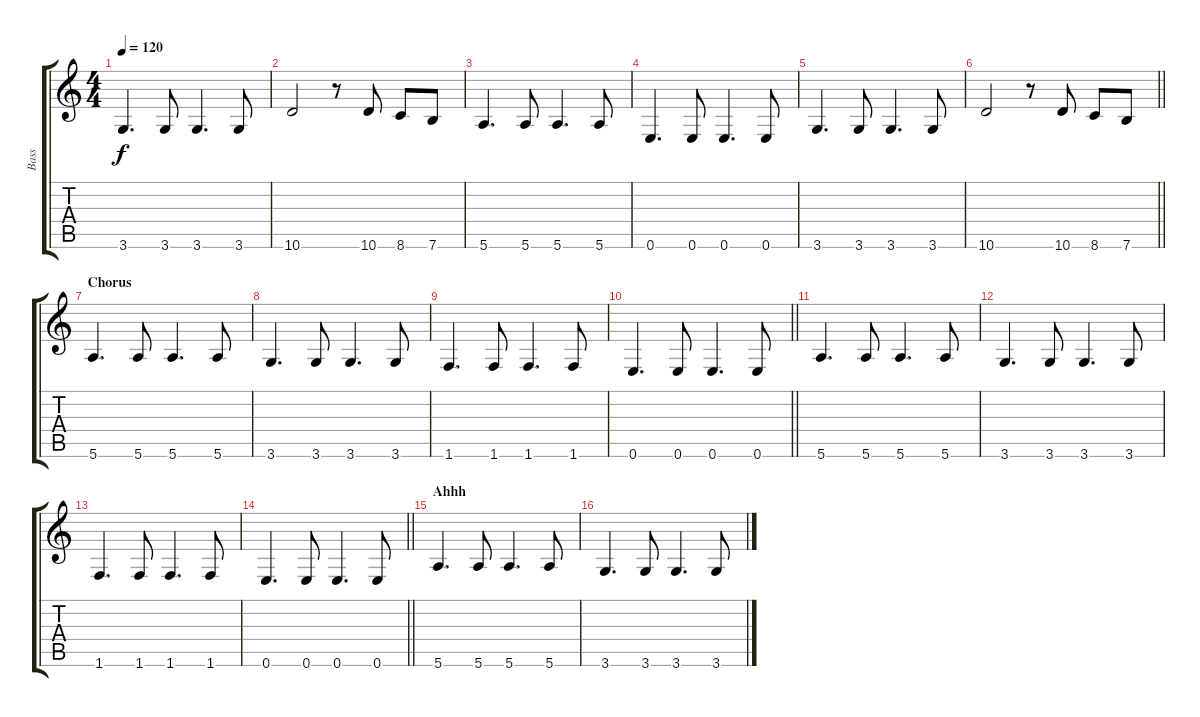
\track ("Bass" "Bass") {instrument electricbassfinger}
\staff {score tabs}
\tuning (E4 B3 G3 D3 A2 E2) {hide}
\ts (4 4)
\tempo 120
\clef g2
\ks c
3.6.4{d dy f} 3.6.8 3.6.4{d} 3.6.8 |
10.6.2 r.8 10.6.8 8.6.8 7.6.8 |
5.6.4{d} 5.6.8 5.6.4{d} 5.6.8 |
0.6.4{d} 0.6.8 0.6.4{d} 0.6.8 |
3.6.4{d} 3.6.8 3.6.4{d} 3.6.8 |
\barLineRight lightlight
10.6.2 r.8 10.6.8 8.6.8 7.6.8 |
\section ("" "Chorus")
5.6.4{d} 5.6.8 5.6.4{d} 5.6.8 |
3.6.4{d} 3.6.8 3.6.4{d} 3.6.8 |
1.6.4{d} 1.6.8 1.6.4{d} 1.6.8 |
\barLineRight lightlight
0.6.4{d} 0.6.8 0.6.4{d} 0.6.8 |
5.6.4{d} 5.6.8 5.6.4{d} 5.6.8 |
3.6.4{d} 3.6.8 3.6.4{d} 3.6.8 |
1.6.4{d} 1.6.8 1.6.4{d} 1.6.8 |
\barLineRight lightlight
0.6.4{d} 0.6.8 0.6.4{d} 0.6.8 |
\section ("" "Ahhh")
5.6.4{d} 5.6.8 5.6.4{d} 5.6.8 |
3.6.4{d} 3.6.8 3.6.4{d} 3.6.8
